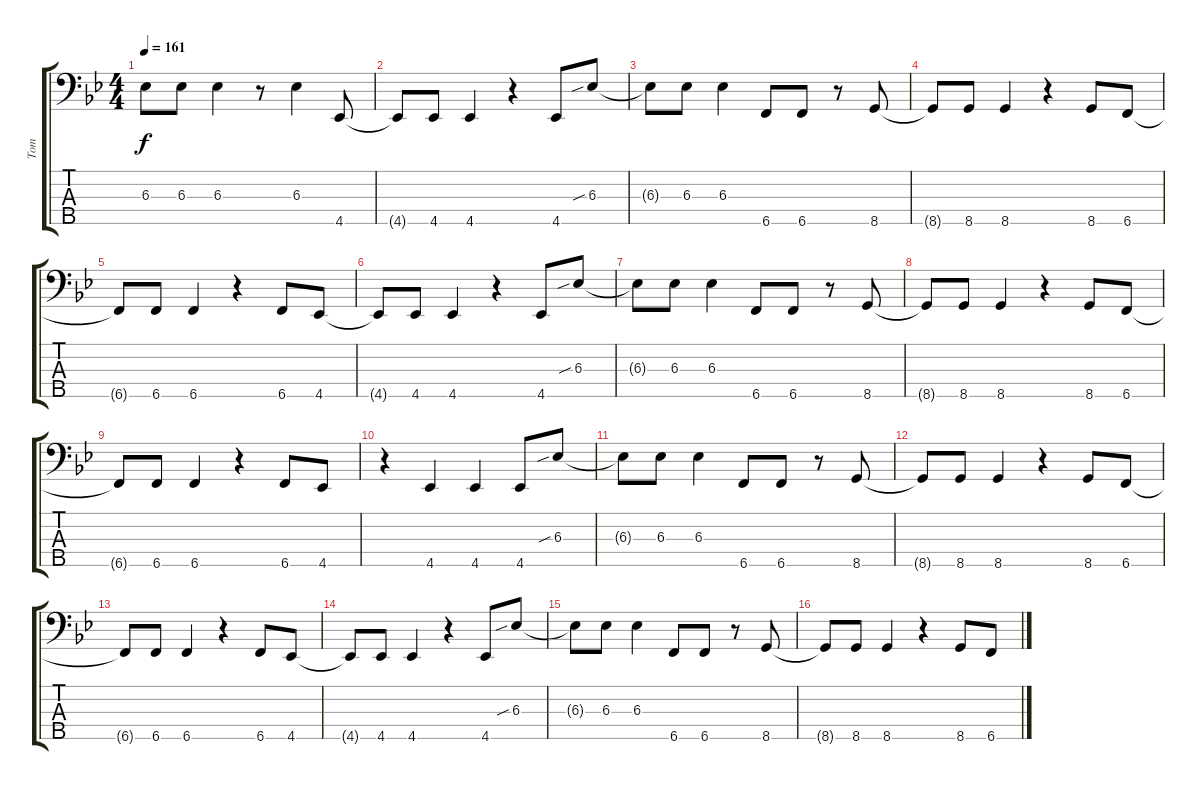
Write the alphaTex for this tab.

\track ("Tom" "Tom") {instrument electricbassfinger}
\staff {score tabs}
\tuning (G2 D2 A1 E1 B0) {hide}
\ts (4 4)
\tempo 161
\clef f4
\ks bb
6.3{t}.8{dy f} 6.3.8 6.3.4 r.8 6.3.4 4.5.8 |
4.5{t}.8 4.5.8 4.5.4 r.4 4.5.8 6.3{sib}.8 |
6.3{t}.8 6.3.8 6.3.4 6.5.8 6.5.8 r.8 8.5.8 |
8.5{t}.8 8.5.8 8.5.4 r.4 8.5.8 6.5.8 |
6.5{t}.8 6.5.8 6.5.4 r.4 6.5.8 4.5.8 |
4.5{t}.8 4.5.8 4.5.4 r.4 4.5.8 6.3{sib}.8 |
6.3{t}.8 6.3.8 6.3.4 6.5.8 6.5.8 r.8 8.5.8 |
8.5{t}.8 8.5.8 8.5.4 r.4 8.5.8 6.5.8 |
6.5{t}.8 6.5.8 6.5.4 r.4 6.5.8 4.5.8 |
r.4 4.5.4 4.5.4 4.5.8 6.3{sib}.8 |
6.3{t}.8 6.3.8 6.3.4 6.5.8 6.5.8 r.8 8.5.8 |
8.5{t}.8 8.5.8 8.5.4 r.4 8.5.8 6.5.8 |
6.5{t}.8 6.5.8 6.5.4 r.4 6.5.8 4.5.8 |
4.5{t}.8 4.5.8 4.5.4 r.4 4.5.8 6.3{sib}.8 |
6.3{t}.8 6.3.8 6.3.4 6.5.8 6.5.8 r.8 8.5.8 |
8.5{t}.8 8.5.8 8.5.4 r.4 8.5.8 6.5.8
